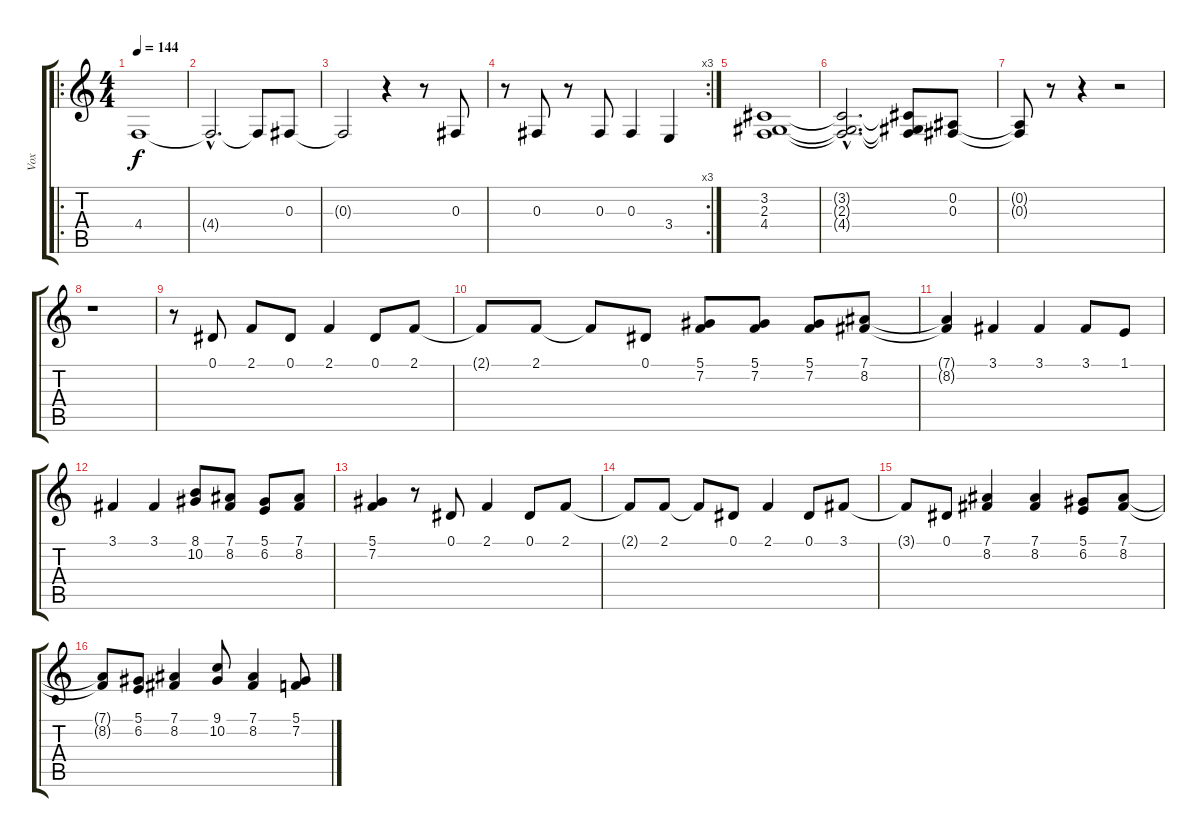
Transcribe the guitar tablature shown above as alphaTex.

\track ("Vox" "Vox") {instrument bassoon}
\staff {score tabs}
\tuning (Eb4 Bb3 Gb3 Db3 Ab2 Db2) {hide}
\ro
\ts (4 4)
\tempo 144
\clef g2
\ks c
4.4.1{dy f} |
4.4{hac t}.2{d} 4.4{t}.8 0.3.8 |
0.3{t}.2 r.4 r.8 0.3.8 |
\rc 3
r.8 0.3.8 r.8 0.3.8 0.3.4 3.4.4 |
(3.2 2.3 4.4).1 |
(3.2{hac t} 2.3{hac t} 4.4{hac t}).2{d} (3.2{t} 2.3{t} 4.4{t}).8 (0.2 0.3).8 |
(0.2{t} 0.3{t}).8 r.8 r.4 r.2 |
r.1 |
r.8 0.1.8 2.1.8 0.1.8 2.1.4 0.1.8 2.1.8 |
2.1{t}.8 2.1.8 2.1{t}.8 0.1.8 (5.1 7.2).8 (5.1 7.2).8 (5.1 7.2).8 (7.1 8.2).8 |
(7.1{t} 8.2{t}).4 3.1.4 3.1.4 3.1.8 1.1.8 |
3.1.4 3.1.4 (8.1 10.2).8 (7.1 8.2).8 (5.1 6.2).8 (7.1 8.2).8 |
(5.1 7.2).4 r.8 0.1.8 2.1.4 0.1.8 2.1.8 |
2.1{t}.8 2.1.8 2.1{t}.8 0.1.8 2.1.4 0.1.8 3.1.8 |
3.1{t}.8 0.1.8 (7.1 8.2).4 (7.1 8.2).4 (5.1 6.2).8 (7.1 8.2).8 |
(7.1{t} 8.2{t}).8 (5.1 6.2).8 (7.1 8.2).4 (9.1 10.2).8 (7.1 8.2).4 (5.1 7.2).8
